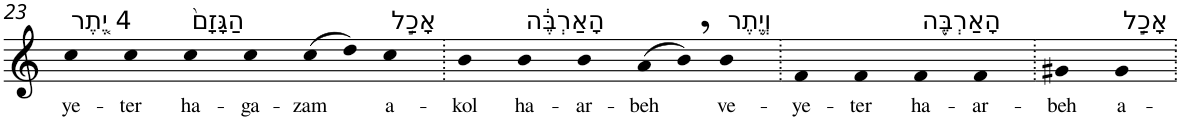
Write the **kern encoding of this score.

**kern	**text
*part1	*part1
*staff1	*staff1
*I"Piano	*
*I'Pno	*
!!LO:PB:g=z
*clefG2	*
*k[]	*
=23	=23
!LO:TX:a:t=4 יֶ֤תֶר	!
!	!LO:LY:b
4cc	ye-
!	!LO:LY:b
4cc	-ter
!LO:TX:a:t=הַגָּזָם֙	!
!	!LO:LY:b
4cc	ha-
!	!LO:LY:b
4cc	-ga-
!	!LO:LY:b
(>8cc	-zam
8dd)	.
!LO:TX:a:t=אָכַ֣ל	!
!	!LO:LY:b
4cc	a-
=24.	=24.
!	!LO:LY:b
4b	-kol
!LO:TX:a:t=הָאַרְבֶּ֔ה	!
!	!LO:LY:b
4b	ha-
!	!LO:LY:b
4b	-ar-
!	!LO:LY:b
(>8a	-beh
8b,)	.
!LO:TX:a:t=וְיֶ֥תֶר	!
!	!LO:LY:b
4b	ve-
=25.	=25.
!	!LO:LY:b
4f	-ye-
!	!LO:LY:b
4f	-ter
!LO:TX:a:t=הָאַרְבֶּ֖ה	!
!	!LO:LY:b
4f	ha-
!	!LO:LY:b
4f	-ar-
=26.	=26.
!	!LO:LY:b
4g#X	-beh
!LO:TX:a:t=אָכַ֣ל	!
!	!LO:LY:b
4g#	a-
=.	=.
*-	*-
